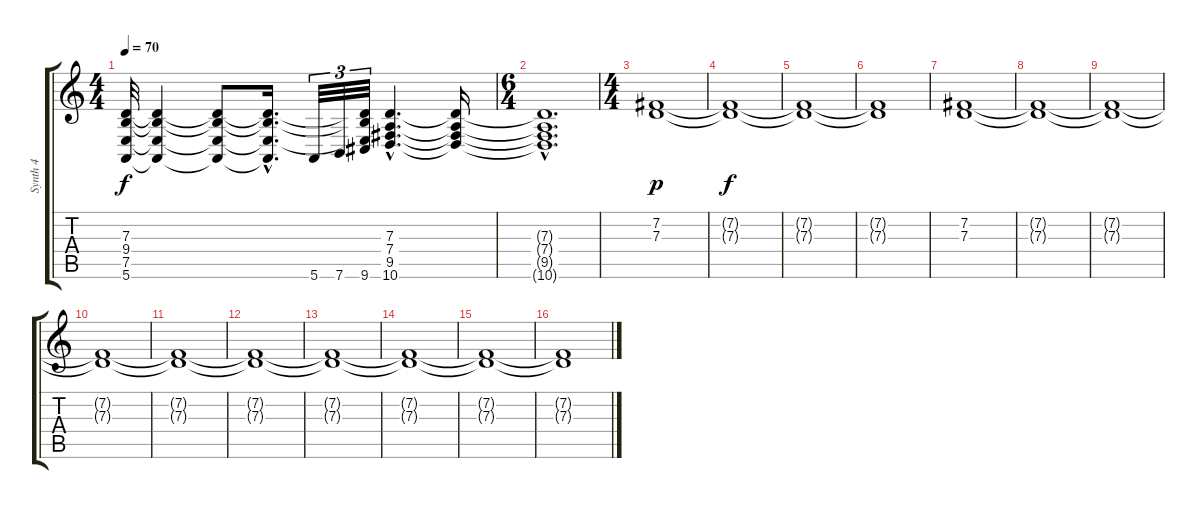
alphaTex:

\track ("Synth 4" "Synth 4") {instrument lead1square}
\staff {score tabs}
\tuning (E4 B3 G3 D3 A2 E2) {hide}
\ts (4 4)
\tempo 70
\clef g2
\ks c
(7.3{t} 9.4{t} 7.5{t} 5.6{t}).32{dy f} (7.3{t} 9.4{t} 7.5{t} 5.6{t}).4 (7.3{t} 9.4{t} 7.5{t} 5.6{t}).8 (7.3{hac t} 9.4{hac t} 7.5{hac t} 5.6{hac t}).16{d} 5.6.32{tu (3 2)} 7.6.32{tu (3 2)} (7.3{t} 9.4{t} 7.5{t} 9.6).32{tu (3 2)} (7.3{hac} 7.4{hac} 9.5{hac} 10.6{hac}).4{d} (7.3{t} 7.4{t} 9.5{t} 10.6{t}).16 |
\ts (6 4)
(7.3{hac t} 7.4{hac t} 9.5{hac t} 10.6{hac t}).1{d} |
\ts (4 4)
\section ("" "")
(7.2 7.3).1{dy p volume 13 instrument pad5bowed} |
(7.2{t} 7.3{t}).1{dy f} |
(7.2{t} 7.3{t}).1 |
(7.2{t} 7.3{t}).1 |
(7.2 7.3).1 |
(7.2{t} 7.3{t}).1 |
(7.2{t} 7.3{t}).1 |
(7.2{t} 7.3{t}).1 |
(7.2{t} 7.3{t}).1{volume 0} |
(7.2{t} 7.3{t}).1 |
(7.2{t} 7.3{t}).1 |
(7.2{t} 7.3{t}).1 |
(7.2{t} 7.3{t}).1 |
(7.2{t} 7.3{t}).1
